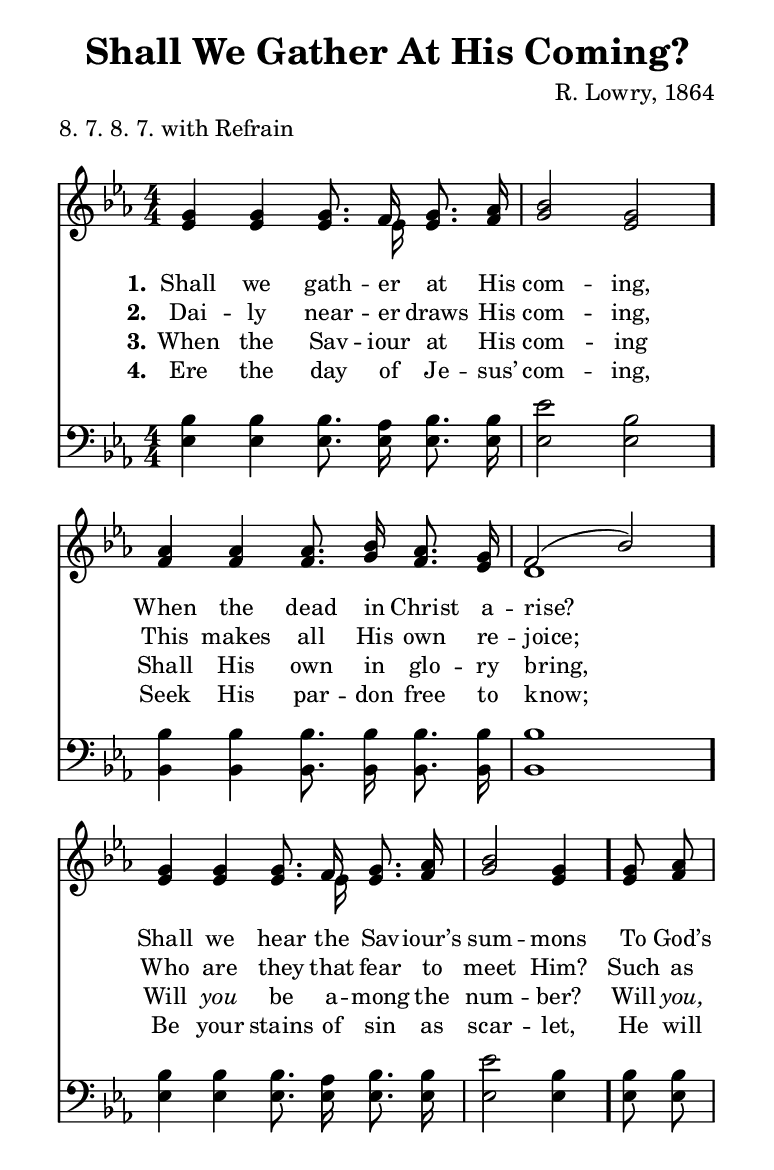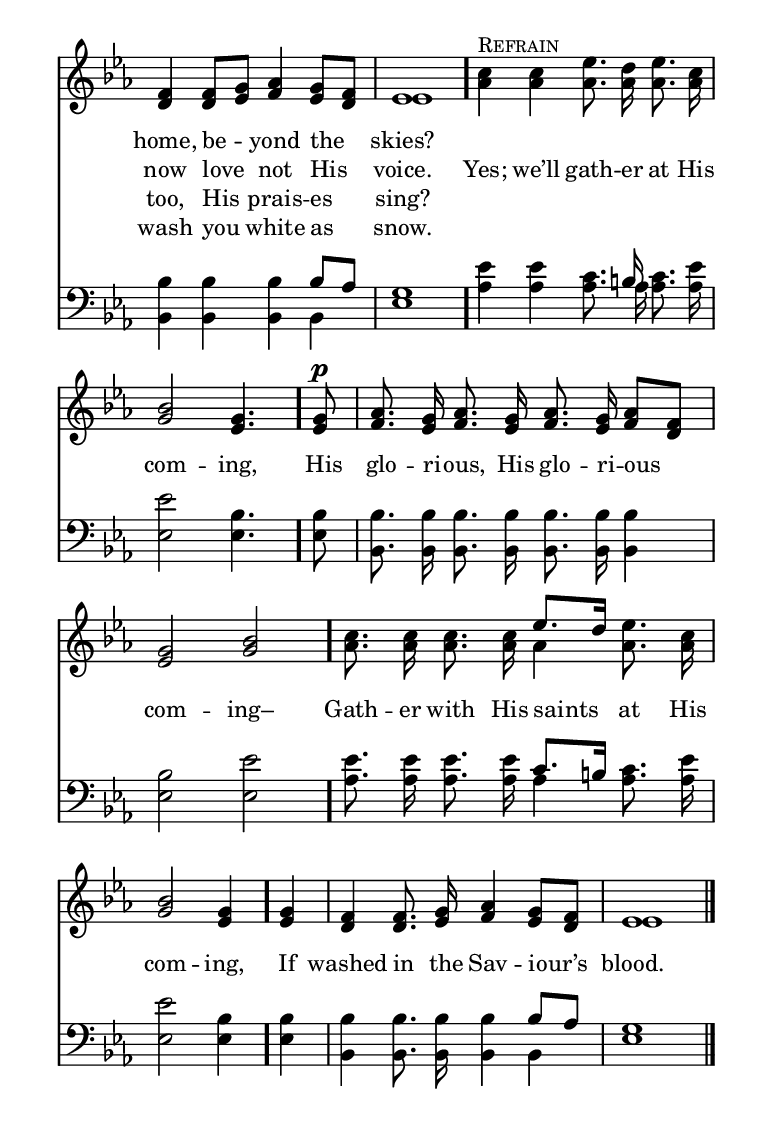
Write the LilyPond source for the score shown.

\include "common/global.ily"
\paper {
  \include "common/paper.ily"
  %ragged-bottom = ##t
  %ragged-last-bottom = ##t
  %systems-per-page = ##f
  %page-count = ##f
}

\header{
  hymnnumber = "35"
  title = "Shall We Gather At His Coming?"
  tunename = "Beautiful River"
  meter = "8. 7. 8. 7. with Refrain"
  %poet = ""
  composer = "R. Lowry, 1864"
  %copyright = ""
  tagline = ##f
}

% for fermata in MIDI
ta = { \tempo 4=90 }
tb = { \tempo 4=45 }

patternAA = { c4 c4 c8. c16 c8. c16 | c2 c2   }
patternAB = { c4 c4 c8. c16 c8. c16 | c2( c2) }
patternAC = { c4 c4 c8. c16 c8. c16 | c1      }
patternAD = { c4 c4 c8. c16 c8. c16 | c2 c4   }
patternAE = { c4 c4 c8. c16 c8. c16 | c2 c4.  }

patternBA = { c8 c8 | c4 c8[ c8] c4 c8[ c8] | c1 }
patternBB = { c8 c8 | c4 c4      c4 c8[ c8] | c1 }
patternBC = { c8 c8 | c4 c4      c4 c4      | c1 }

patternCA = { c8 | c8. c16 c8. c16 c8. c16 c8[ c8] | c2 c2 }
patternCB = { c8 | c8. c16 c8. c16 c8. c16 c4      | c2 c2 }

patternDA = { c8. c16 c8. c16 c8.[ c16] c8. c16 | c2 c4 }
patternDB = { c8. c16 c8. c16 c4        c8. c16 | c2 c4 }

patternEA = { c4 | c4 c8. c16 c4 c8[ c8] | c1 }
patternEB = { c4 | c4 c8. c16 c4 c4      | c1 }

global = {
  \include "common/overrides.ily"
  \override Staff.TimeSignature.style = #'numbered
  \time 4/4
  \override Score.MetronomeMark.transparent = ##t % hide all fermata changes too
  \ta
  \key ees \major
  %\partial 4
  \autoBeamOff
}

notesSoprano = {
\global
\relative c'' {

  \changePitch \patternAA { g g g f g aes | bes g }
  \changePitch \patternAB { aes aes aes bes aes g | f bes }
  \changePitch \patternAD { g g g f g aes | bes g }
  \changePitch \patternBA { g aes | f f g aes g f | ees }

  << s^\markup { \small \caps "Refrain" }
  \changePitch \patternAE { c' c ees d ees c | bes g } >>
  \changePitch \patternCA { g^\markup { \dynamic p } | aes g aes g aes g aes f | g bes }
  \changePitch \patternDA { c c c c ees d ees c | bes g }
  \changePitch \patternEA { g | f f g aes g f | ees }

  \bar "|."

}
}

notesAlto = {
\global
\relative e' {

  \changePitch \patternAA { ees ees ees ees ees f | g ees }
  \changePitch \patternAC { f f f g f ees | d }
  \changePitch \patternAD { ees ees ees ees ees f | g ees }
  \changePitch \patternBA { ees f | d d ees f ees d | ees }

  \changePitch \patternAE { aes aes aes aes aes aes | g ees }
  \changePitch \patternCA { ees | f ees f ees f ees f d | ees g }
  \changePitch \patternDB { aes aes aes aes aes aes aes | g ees }
  \changePitch \patternEA { ees | d d ees f ees d | ees }

}
}

notesTenor = {
\global
\relative a {

  \changePitch \patternAA { bes bes bes aes bes bes | ees bes }
  \changePitch \patternAC { bes bes bes bes bes bes | bes }
  \changePitch \patternAD { bes bes bes aes bes bes | ees bes }
  \changePitch \patternBB { bes bes | bes bes bes bes aes | g }

  \changePitch \patternAE { ees' ees c b c ees | ees bes }
  \changePitch \patternCB { bes | bes bes bes bes bes bes bes | bes ees }
  \changePitch \patternDA { ees ees ees ees c b c ees | ees bes }
  \changePitch \patternEA { bes | bes bes bes bes bes aes | g }

}
}

notesBass = {
\global
\relative f {

  \changePitch \patternAA { ees ees ees ees ees ees | ees ees }
  \changePitch \patternAC { bes bes bes bes bes bes | bes }
  \changePitch \patternAD { ees ees ees ees ees ees | ees ees }
  \changePitch \patternBC { ees ees | bes bes bes bes | ees }

  \changePitch \patternAE { aes aes aes aes aes aes | ees ees }
  \changePitch \patternCB { ees | bes bes bes bes bes bes bes | ees ees }
  \changePitch \patternDB { aes aes aes aes aes aes aes | ees ees }
  \changePitch \patternEB { ees | bes bes bes bes bes | ees }

}
}

Refrain = \lyricmode {

Yes; we’ll gath -- er at His com -- ing, \bar "."
His glo -- ri -- ous, His glo -- ri -- ous com -- ing– \bar "."
Gath -- er with His saints at His com -- ing, \bar "."
If washed in the Sav -- iour’s blood. \bar "."

}

wordsA = \lyricmode {
\set stanza = "1."

Shall we gath -- er at His com -- ing, \bar "."
When the dead in Christ a -- rise? \bar "."
Shall we hear the Sav -- iour’s sum -- mons \bar "."
To God’s home, be -- yond the skies? \bar "."

}

wordsB = \lyricmode {
\set stanza = "2."

Dai -- ly near -- er draws His com -- ing,
This makes all His own re -- joice;
Who are they that fear to meet Him?
Such as now love not His voice.

\Refrain

}

wordsC = \lyricmode {
\set stanza = "3."

When the Sav -- iour at His com -- ing
Shall His own in glo -- ry bring,
Will { \italicsOn } you { \italicsOff } be a -- mong the num -- ber?
Will { \italicsOn } you, { \italicsOff } too, His prais -- es sing?

}

wordsD = \lyricmode {
\set stanza = "4."

Ere the day of Je -- sus’ com -- ing,
Seek His par -- don free to know;
Be your stains of sin as scar -- let,
He will wash you white as snow.

}

\score {
  \context ChoirStaff <<
    \context Staff = upper <<
      \set Staff.autoBeaming = ##f
      \set ChoirStaff.systemStartDelimiter = #'SystemStartBar
      \set ChoirStaff.printPartCombineTexts = ##f
      \partcombine #'(2 . 9) \notesSoprano \notesAlto
      \context NullVoice = sopranos { \voiceOne << \notesSoprano >> }
      \context NullVoice = altos { \voiceTwo << \notesAlto >> }
      \context Lyrics = one   \lyricsto sopranos \wordsA
      \context Lyrics = two   \lyricsto sopranos \wordsB
      \context Lyrics = three \lyricsto sopranos \wordsC
      \context Lyrics = four  \lyricsto sopranos \wordsD
      %\context Lyrics = five  \lyricsto sopranos \wordsE
    >>
    \context Staff = men <<
      \set Staff.autoBeaming = ##f
      \clef bass
      \set ChoirStaff.printPartCombineTexts = ##f
      \partcombine #'(2 . 9) \notesTenor \notesBass
      \context NullVoice = tenors { \voiceOne << \notesTenor >> }
      \context NullVoice = basses { \voiceTwo << \notesBass >> }
    >>
  >>
  \layout {
    \include "common/layout.ily"
  }
  \midi{
    \include "common/midi.ily"
  }
}

%\markup { \fill-line { \column {
%  \line{ \bold 5 \column { \wordsE } } \combine \null \vspace #0.4
%  \line{ \bold 6 \column { \wordsF } } \combine \null \vspace #0.4
%  \line{ \bold 7 \column { \wordsG } } \combine \null \vspace #0.4
%  \line{ \bold 8 \column { \wordsH } } \combine \null \vspace #0.4
%} } }

\version "2.19.49"  % necessary for upgrading to future LilyPond versions.

% vi:set et ts=2 sw=2 ai nocindent syntax=lilypond:
